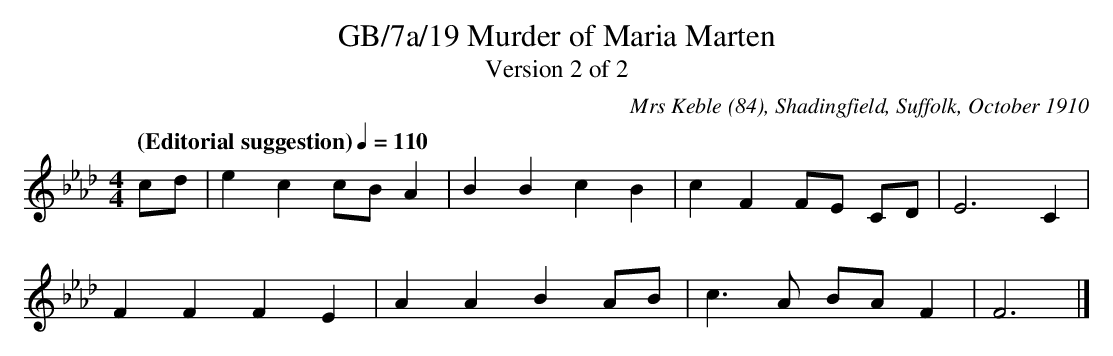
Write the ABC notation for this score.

X:1
T:GB/7a/19 Murder of Maria Marten
T:Version 2 of 2
C:Mrs Keble (84), Shadingfield, Suffolk, October 1910
L:1/4
Q:"(Editorial suggestion)" 1/4=110
M:4/4
K:Faeo
c/d/ | e c c/B/ A | B B c B | c F F/E/ C/D/ | E3 C |
F F F E | A A B A/B/ | c3/2 A/ B/A/ F | F3 |]
